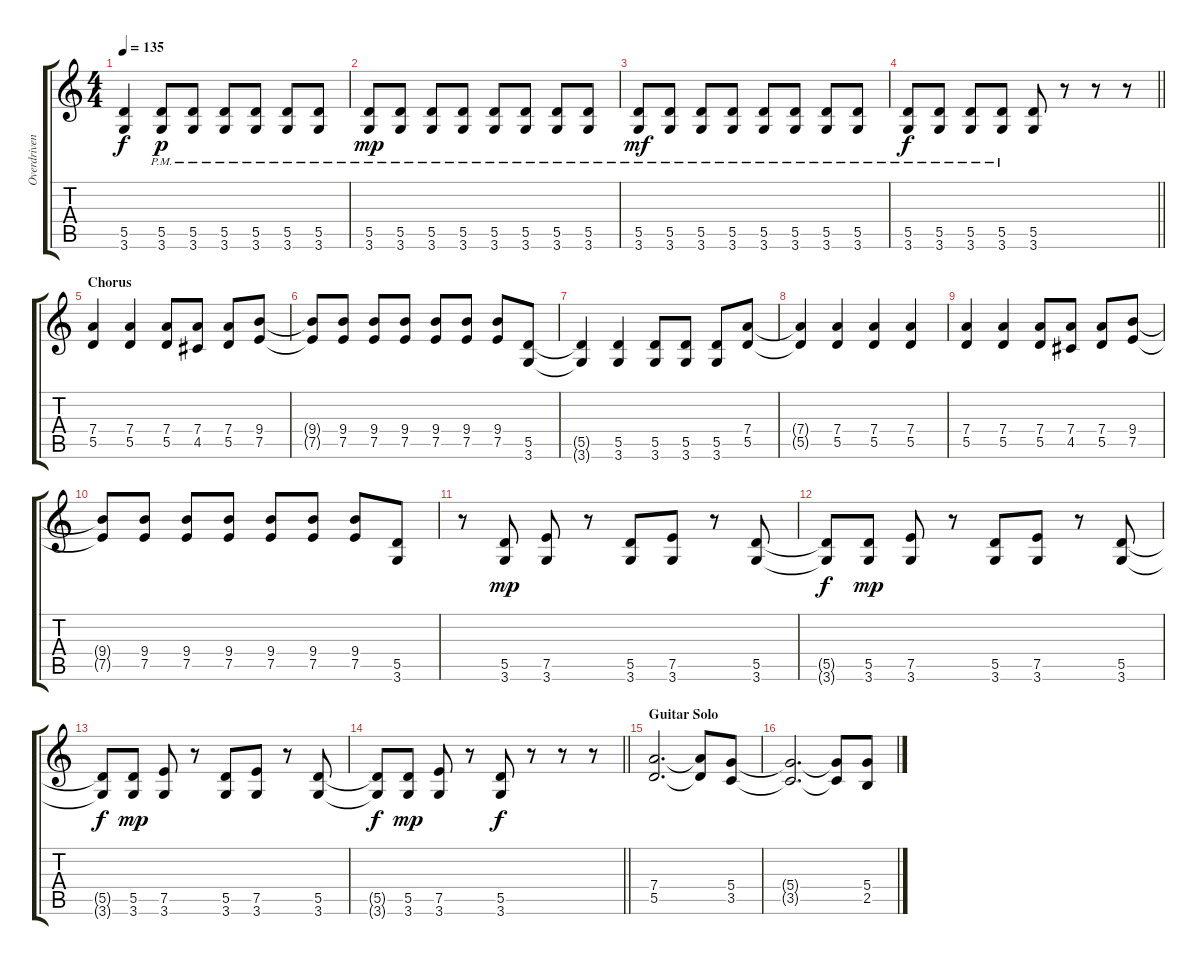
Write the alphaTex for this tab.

\track ("Overdriven Guitar" "Overdriven") {instrument overdrivenguitar}
\staff {score tabs}
\tuning (E4 B3 G3 D3 A2 E2) {hide}
\ts (4 4)
\tempo 135
\clef g2
\ks c
(5.5{t} 3.6{t}).4{dy f} (5.5{pm} 3.6{pm}).8{dy p} (5.5{pm} 3.6{pm}).8 (5.5{pm} 3.6{pm}).8 (5.5{pm} 3.6{pm}).8 (5.5{pm} 3.6{pm}).8 (5.5{pm} 3.6{pm}).8 |
(5.5{pm} 3.6{pm}).8{dy mp} (5.5{pm} 3.6{pm}).8 (5.5{pm} 3.6{pm}).8 (5.5{pm} 3.6{pm}).8 (5.5{pm} 3.6{pm}).8 (5.5{pm} 3.6{pm}).8 (5.5{pm} 3.6{pm}).8 (5.5{pm} 3.6{pm}).8 |
(5.5{pm} 3.6{pm}).8{dy mf} (5.5{pm} 3.6{pm}).8 (5.5{pm} 3.6{pm}).8 (5.5{pm} 3.6{pm}).8 (5.5{pm} 3.6{pm}).8 (5.5{pm} 3.6{pm}).8 (5.5{pm} 3.6{pm}).8 (5.5{pm} 3.6{pm}).8 |
\barLineRight lightlight
(5.5{pm} 3.6{pm}).8{dy f} (5.5{pm} 3.6{pm}).8 (5.5{pm} 3.6{pm}).8 (5.5{pm} 3.6{pm}).8 (5.5 3.6).8 r.8 r.8 r.8 |
\section ("" "Chorus")
(7.4 5.5).4 (7.4 5.5).4 (7.4 5.5).8 (7.4 4.5).8 (7.4 5.5).8 (9.4 7.5).8 |
(9.4{t} 7.5{t}).8 (9.4 7.5).8 (9.4 7.5).8 (9.4 7.5).8 (9.4 7.5).8 (9.4 7.5).8 (9.4 7.5).8 (5.5 3.6).8 |
(5.5{t} 3.6{t}).4 (5.5 3.6).4 (5.5 3.6).8 (5.5 3.6).8 (5.5 3.6).8 (7.4 5.5).8 |
(7.4{t} 5.5{t}).4 (7.4 5.5).4 (7.4 5.5).4 (7.4 5.5).4 |
(7.4 5.5).4 (7.4 5.5).4 (7.4 5.5).8 (7.4 4.5).8 (7.4 5.5).8 (9.4 7.5).8 |
(9.4{t} 7.5{t}).8 (9.4 7.5).8 (9.4 7.5).8 (9.4 7.5).8 (9.4 7.5).8 (9.4 7.5).8 (9.4 7.5).8 (5.5 3.6).8 |
r.8 (5.5 3.6).8{dy mp} (7.5 3.6).8 r.8 (5.5 3.6).8 (7.5 3.6).8 r.8 (5.5 3.6).8 |
(5.5{t} 3.6{t}).8{dy f} (5.5 3.6).8{dy mp} (7.5 3.6).8 r.8 (5.5 3.6).8 (7.5 3.6).8 r.8 (5.5 3.6).8 |
(5.5{t} 3.6{t}).8{dy f} (5.5 3.6).8{dy mp} (7.5 3.6).8 r.8 (5.5 3.6).8 (7.5 3.6).8 r.8 (5.5 3.6).8 |
\barLineRight lightlight
(5.5{t} 3.6{t}).8{dy f} (5.5 3.6).8{dy mp} (7.5 3.6).8 r.8 (5.5 3.6).8{dy f} r.8 r.8 r.8 |
\section ("" "Guitar Solo")
(7.4 5.5).2{d} (7.4{t} 5.5{t}).8 (5.4 3.5).8 |
(5.4{t} 3.5{t}).2{d} (5.4{t} 3.5{t}).8 (5.4 2.5).8
